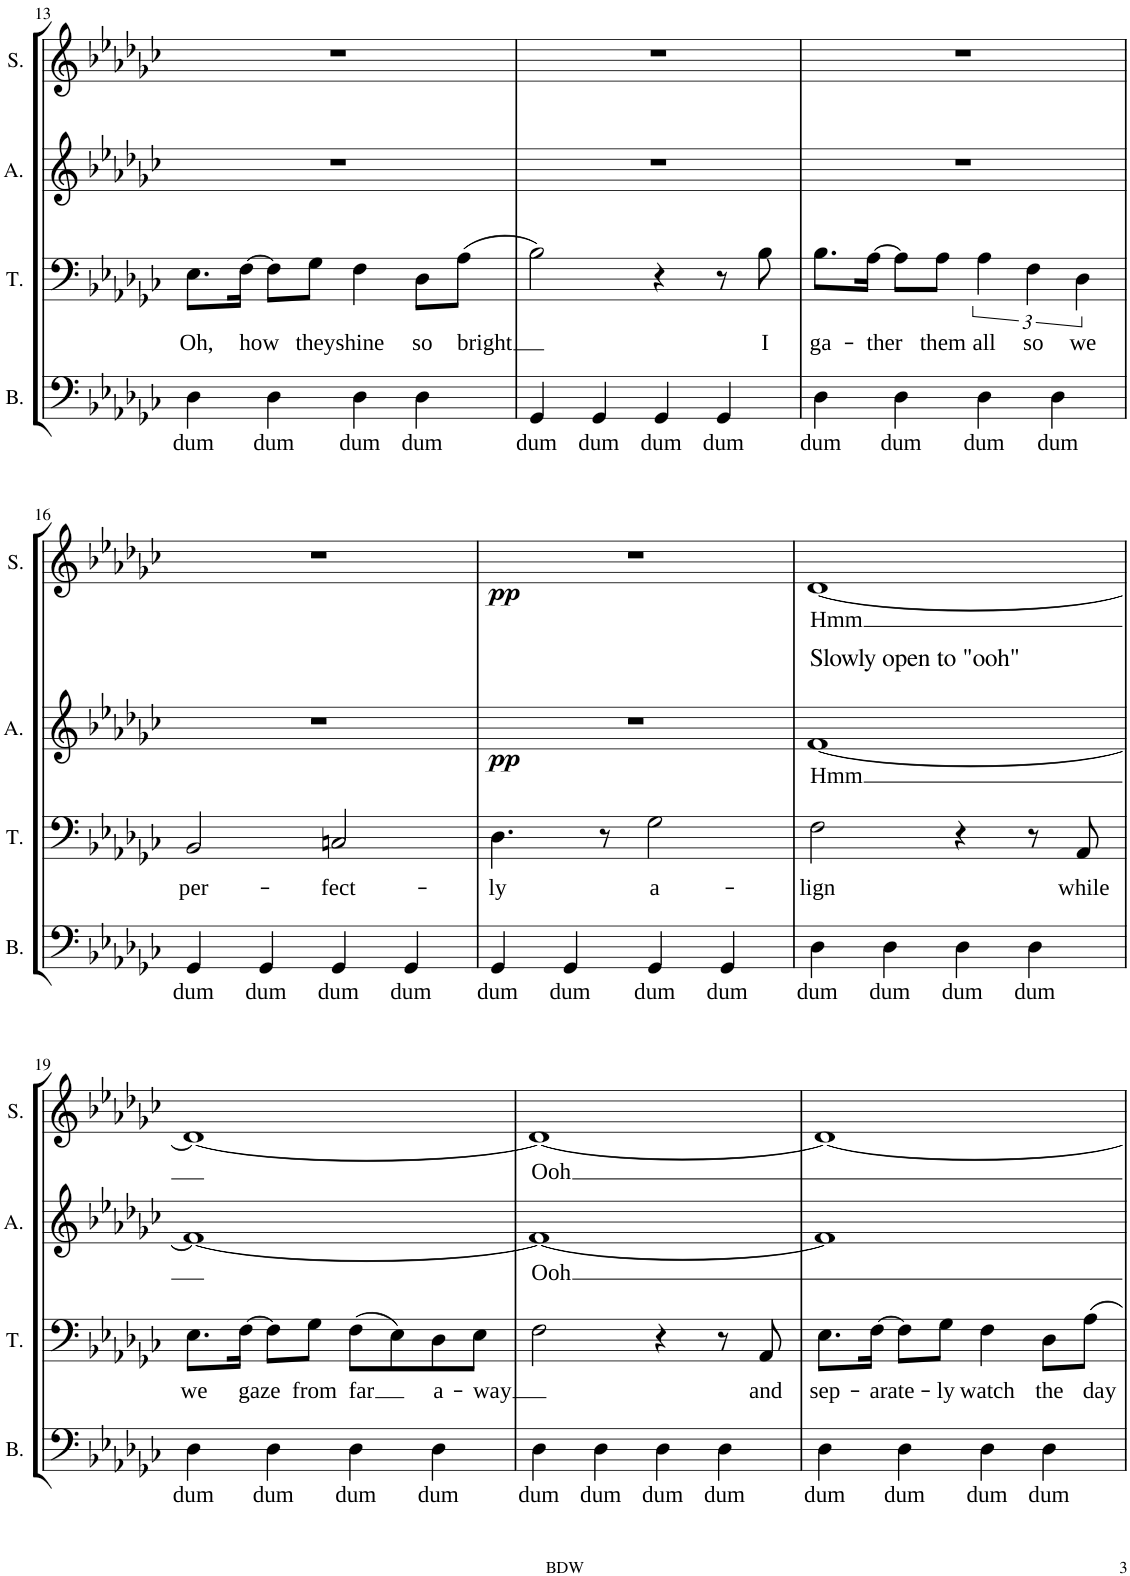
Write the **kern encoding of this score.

**kern	**text	**kern	**text	**kern	**text	**dynam	**kern	**text	**dynam
*part4	*part4	*part3	*part3	*part2	*part2	*part2	*part1	*part1	*part1
*staff4	*staff4	*staff3	*staff3	*staff2	*staff2	*staff2	*staff1	*staff1	*staff1
*I"Bass	*	*I"Tenor	*	*I"Alto	*	*	*I"Soprano	*	*
*I'B.	*	*I'T.	*	*I'A.	*	*	*I'S.	*	*
!!LO:PB:g=z
*clefF4	*	*clefF4	*	*clefG2	*	*	*clefG2	*	*
*k[b-e-a-d-g-c-]	*	*k[b-e-a-d-g-c-]	*	*k[b-e-a-d-g-c-]	*	*	*k[b-e-a-d-g-c-]	*	*
*M4/4	*	*M4/4	*	*M4/4	*	*	*M4/4	*	*
=13	=13	=13	=13	=13	=13	=13	=13	=13	=13
!	!LO:LY:b	!	!LO:LY:b	!	!	!	!	!	!
4D-\	dum	8.E-\L	Oh,	1r	.	.	1r	.	.
!	!	!	!LO:LY:b	!	!	!	!	!	!
.	.	[16F\Jk	how	.	.	.	.	.	.
!	!LO:LY:b	!	!	!	!	!	!	!	!
4D-\	dum	8F\L]	.	.	.	.	.	.	.
!	!	!	!LO:LY:b	!	!	!	!	!	!
.	.	8G-\J	they	.	.	.	.	.	.
!	!LO:LY:b	!	!LO:LY:b	!	!	!	!	!	!
4D-\	dum	4F\	shine	.	.	.	.	.	.
!	!LO:LY:b	!	!LO:LY:b	!	!	!	!	!	!
4D-\	dum	8D-\L	so	.	.	.	.	.	.
!	!	!	!LO:LY:b	!	!	!	!	!	!
.	.	(8A-\J	-bright	.	.	.	.	.	.
=14	=14	=14	=14	=14	=14	=14	=14	=14	=14
!	!LO:LY:b	!	!	!	!	!	!	!	!
4GG-/	dum	2B-\)	.	1r	.	.	1r	.	.
!	!LO:LY:b	!	!	!	!	!	!	!	!
4GG-/	dum	.	.	.	.	.	.	.	.
!	!LO:LY:b	!	!	!	!	!	!	!	!
4GG-/	dum	4r	.	.	.	.	.	.	.
!	!LO:LY:b	!	!	!	!	!	!	!	!
4GG-/	dum	8r	.	.	.	.	.	.	.
!	!	!	!LO:LY:b	!	!	!	!	!	!
.	.	8B-\	I	.	.	.	.	.	.
=15	=15	=15	=15	=15	=15	=15	=15	=15	=15
!	!LO:LY:b	!	!LO:LY:b	!	!	!	!	!	!
4D-\	dum	8.B-\L	ga-	1r	.	.	1r	.	.
!	!	!	!LO:LY:b	!	!	!	!	!	!
.	.	[16A-\Jk	-ther	.	.	.	.	.	.
!	!LO:LY:b	!	!	!	!	!	!	!	!
4D-\	dum	8A-\L]	.	.	.	.	.	.	.
!	!	!	!LO:LY:b	!	!	!	!	!	!
.	.	8A-\J	them	.	.	.	.	.	.
!	!LO:LY:b	!	!LO:LY:b	!	!	!	!	!	!
4D-\	dum	6A-\	all	.	.	.	.	.	.
!	!	!	!LO:LY:b	!	!	!	!	!	!
.	.	6F\	so	.	.	.	.	.	.
!	!LO:LY:b	!	!	!	!	!	!	!	!
4D-\	dum	.	.	.	.	.	.	.	.
!	!	!	!LO:LY:b	!	!	!	!	!	!
.	.	6D-\	we	.	.	.	.	.	.
!!LO:LB:g=z
=16	=16	=16	=16	=16	=16	=16	=16	=16	=16
!	!LO:LY:b	!	!LO:LY:b	!	!	!	!	!	!
4GG-/	dum	2BB-/	per-	1r	.	.	1r	.	.
!	!LO:LY:b	!	!	!	!	!	!	!	!
4GG-/	dum	.	.	.	.	.	.	.	.
!	!LO:LY:b	!	!LO:LY:b	!	!	!	!	!	!
4GG-/	dum	2Cn/	-fect-	.	.	.	.	.	.
!	!LO:LY:b	!	!	!	!	!	!	!	!
4GG-/	dum	.	.	.	.	.	.	.	.
=17	=17	=17	=17	=17	=17	=17	=17	=17	=17
!	!LO:LY:b	!	!LO:LY:b	!	!	!LO:DY:b	!	!	!LO:DY:b
4GG-/	dum	4.D-\	-ly	1r	.	pp	1r	.	pp
!	!LO:LY:b	!	!	!	!	!	!	!	!
4GG-/	dum	.	.	.	.	.	.	.	.
.	.	8r	.	.	.	.	.	.	.
!	!LO:LY:b	!	!LO:LY:b	!	!	!	!	!	!
4GG-/	dum	2G-\	a-	.	.	.	.	.	.
!	!LO:LY:b	!	!	!	!	!	!	!	!
4GG-/	dum	.	.	.	.	.	.	.	.
=18	=18	=18	=18	=18	=18	=18	=18	=18	=18
!	!	!	!	!LO:TX:a:t=Slowly open to "ooh"	!	!	!	!	!
!	!LO:LY:b	!	!LO:LY:b	!	!LO:LY:b	!	!	!LO:LY:b	!
4D-\	dum	2F\	-lign	[1f	Hmm	.	[1d-	Hmm	.
!	!LO:LY:b	!	!	!	!	!	!	!	!
4D-\	dum	.	.	.	.	.	.	.	.
!	!LO:LY:b	!	!	!	!	!	!	!	!
4D-\	dum	4r	.	.	.	.	.	.	.
!	!LO:LY:b	!	!	!	!	!	!	!	!
4D-\	dum	8r	.	.	.	.	.	.	.
!	!	!	!LO:LY:b	!	!	!	!	!	!
.	.	8AA-/	while	.	.	.	.	.	.
!!LO:LB:g=z
=19	=19	=19	=19	=19	=19	=19	=19	=19	=19
!	!LO:LY:b	!	!LO:LY:b	!	!	!	!	!	!
4D-\	dum	8.E-\L	we	1f_	.	.	1d-_	.	.
!	!	!	!LO:LY:b	!	!	!	!	!	!
.	.	[16F\Jk	gaze	.	.	.	.	.	.
!	!LO:LY:b	!	!	!	!	!	!	!	!
4D-\	dum	8F\L]	.	.	.	.	.	.	.
!	!	!	!LO:LY:b	!	!	!	!	!	!
.	.	8G-\J	from	.	.	.	.	.	.
!	!LO:LY:b	!	!LO:LY:b	!	!	!	!	!	!
4D-\	dum	(8F\L	-far	.	.	.	.	.	.
.	.	8E-\)	.	.	.	.	.	.	.
!	!LO:LY:b	!	!LO:LY:b	!	!	!	!	!	!
4D-\	dum	8D-\	a-	.	.	.	.	.	.
!	!	!	!LO:LY:b	!	!	!	!	!	!
.	.	8E-\J	-way	.	.	.	.	.	.
=20	=20	=20	=20	=20	=20	=20	=20	=20	=20
!	!LO:LY:b	!	!	!	!LO:LY:b	!	!	!LO:LY:b	!
4D-\	dum	2F\	.	1f_	Ooh	.	1d-_	Ooh	.
!	!LO:LY:b	!	!	!	!	!	!	!	!
4D-\	dum	.	.	.	.	.	.	.	.
!	!LO:LY:b	!	!	!	!	!	!	!	!
4D-\	dum	4r	.	.	.	.	.	.	.
!	!LO:LY:b	!	!	!	!	!	!	!	!
4D-\	dum	8r	.	.	.	.	.	.	.
!	!	!	!LO:LY:b	!	!	!	!	!	!
.	.	8AA-/	and	.	.	.	.	.	.
=21	=21	=21	=21	=21	=21	=21	=21	=21	=21
!	!LO:LY:b	!	!LO:LY:b	!	!	!	!	!	!
4D-\	dum	8.E-\L	sep-	1f]	.	.	1d-_	.	.
!	!	!	!LO:LY:b	!	!	!	!	!	!
.	.	[16F\Jk	-arate-	.	.	.	.	.	.
!	!LO:LY:b	!	!	!	!	!	!	!	!
4D-\	dum	8F\L]	.	.	.	.	.	.	.
!	!	!	!LO:LY:b	!	!	!	!	!	!
.	.	8G-\J	-ly	.	.	.	.	.	.
!	!LO:LY:b	!	!LO:LY:b	!	!	!	!	!	!
4D-\	dum	4F\	watch	.	.	.	.	.	.
!	!LO:LY:b	!	!LO:LY:b	!	!	!	!	!	!
4D-\	dum	8D-\L	the	.	.	.	.	.	.
!	!	!	!LO:LY:b	!	!	!	!	!	!
.	.	8A-\J	-day	.	.	.	.	.	.
=	=	=	=	=	=	=	=	=	=
*-	*-	*-	*-	*-	*-	*-	*-	*-	*-
